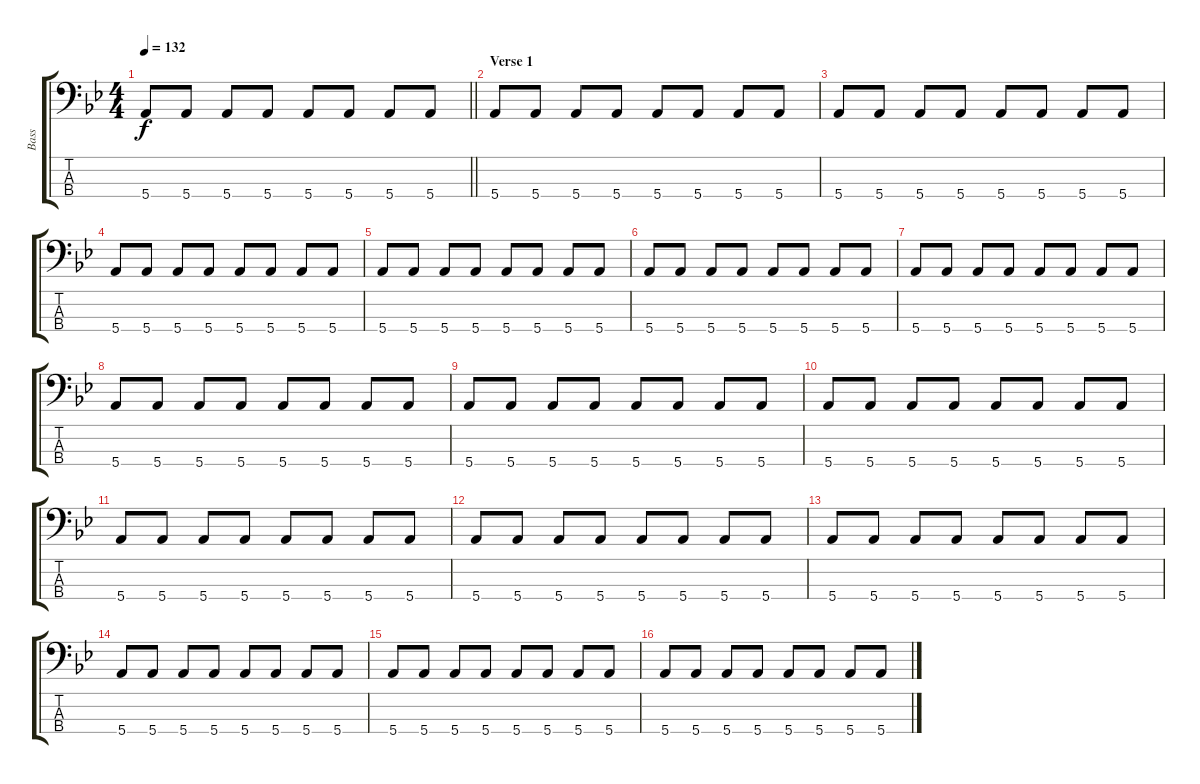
\track ("Bass" "Bass") {instrument electricbassfinger}
\staff {score tabs}
\tuning (G2 D2 A1 E1) {hide}
\ts (4 4)
\tempo 132
\clef f4
\barLineRight lightlight
\ks bb
5.4.8{dy f} 5.4.8 5.4.8 5.4.8 5.4.8 5.4.8 5.4.8 5.4.8 |
\section ("" "Verse 1")
5.4.8 5.4.8 5.4.8 5.4.8 5.4.8 5.4.8 5.4.8 5.4.8 |
5.4.8 5.4.8 5.4.8 5.4.8 5.4.8 5.4.8 5.4.8 5.4.8 |
5.4.8 5.4.8 5.4.8 5.4.8 5.4.8 5.4.8 5.4.8 5.4.8 |
5.4.8 5.4.8 5.4.8 5.4.8 5.4.8 5.4.8 5.4.8 5.4.8 |
5.4.8 5.4.8 5.4.8 5.4.8 5.4.8 5.4.8 5.4.8 5.4.8 |
5.4.8 5.4.8 5.4.8 5.4.8 5.4.8 5.4.8 5.4.8 5.4.8 |
5.4.8 5.4.8 5.4.8 5.4.8 5.4.8 5.4.8 5.4.8 5.4.8 |
5.4.8 5.4.8 5.4.8 5.4.8 5.4.8 5.4.8 5.4.8 5.4.8 |
5.4.8 5.4.8 5.4.8 5.4.8 5.4.8 5.4.8 5.4.8 5.4.8 |
5.4.8 5.4.8 5.4.8 5.4.8 5.4.8 5.4.8 5.4.8 5.4.8 |
5.4.8 5.4.8 5.4.8 5.4.8 5.4.8 5.4.8 5.4.8 5.4.8 |
5.4.8 5.4.8 5.4.8 5.4.8 5.4.8 5.4.8 5.4.8 5.4.8 |
5.4.8 5.4.8 5.4.8 5.4.8 5.4.8 5.4.8 5.4.8 5.4.8 |
5.4.8 5.4.8 5.4.8 5.4.8 5.4.8 5.4.8 5.4.8 5.4.8 |
5.4.8 5.4.8 5.4.8 5.4.8 5.4.8 5.4.8 5.4.8 5.4.8
